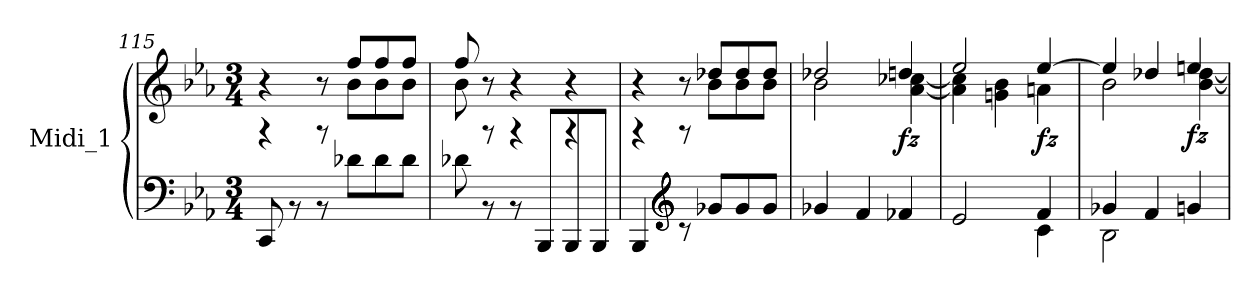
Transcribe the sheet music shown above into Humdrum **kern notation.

**kern	**kern	**dynam
*part1	*part1	*part1
*staff2	*staff1	*staff1/2
*I"Midi_1	*	*
*clefF4	*clefG2	*
*k[b-e-a-]	*k[b-e-a-]	*
*E-:	*E-:	*
*M3/4	*M3/4	*
=115	=115	=115
*^	*^	*
*	*^	*	*	*
4rb	8CC/	2ryy	4r	4.ryy	.
.	8r	.	.	.	.
8rb	8r	.	8r	.	.
4.ryy	8d-X\L	.	8ff/L	8b-\L	.
.	8d-\	4ryy	8ff/	8b-\	.
.	8d-\J	.	8ff/J	8b-\J	.
=116	=116	=116	=116	=116	=116
8ryy	8d-X\	2ryy	8ff/	8b-\	.
8rb	8r	.	8r	2ryy	.
4rb	8r	.	4r	.	.
.	8BBB-/L	.	.	.	.
4rb	8BBB-/	4ryy	4r	.	.
.	8BBB-/J	.	.	8ryy	.
=117	=117	=117	=117	=117	=117
4rb	4BBB-/	4ryy	4r	4.ryy	.
*clefG2	*	*	*	*	*
8rggg	8r	4ryy	8r	.	.
4.ryy	8g-X/L	.	8dd-X/L	8b-\L	.
.	8g-/	4ryy	8dd-/	8b-\	.
.	8g-/J	.	8dd-/J	8b-\J	.
*	*v	*v	*	*	*
=118	=118	=118	=118	=118
4g-X/	2ryy	2dd-X/	2b-\	.
4f/	.	.	.	.
!	!	!	!	!LO:DY:b
4f-X/	4ryy	4ddn/	[4a-\ [4cc-X\	fz
!!LO:LB:g=z	!!
=119	=119	=119	=119	=119
2e-/	2ryy	2ee-/	4a-\] 4cc-\]	.
.	.	.	4gni\ 4b-\	.
!	!	!	!	!LO:DY:b
4f/	4c\	[4ee-/	4an\	fz
!!LO:PB:g=z	!!
=120	=120	=120	=120	=120
4g-X/	2B-\	4ee-/]	2b-\	.
4f/	.	4dd-X/	.	.
!	!	!	!	!LO:DY:b
4gn/	4ryy	4een/	[4b-\ [4dd-\	fz
*v	*v	*	*	*
*	*v	*v	*
=	=	=
*-	*-	*-
